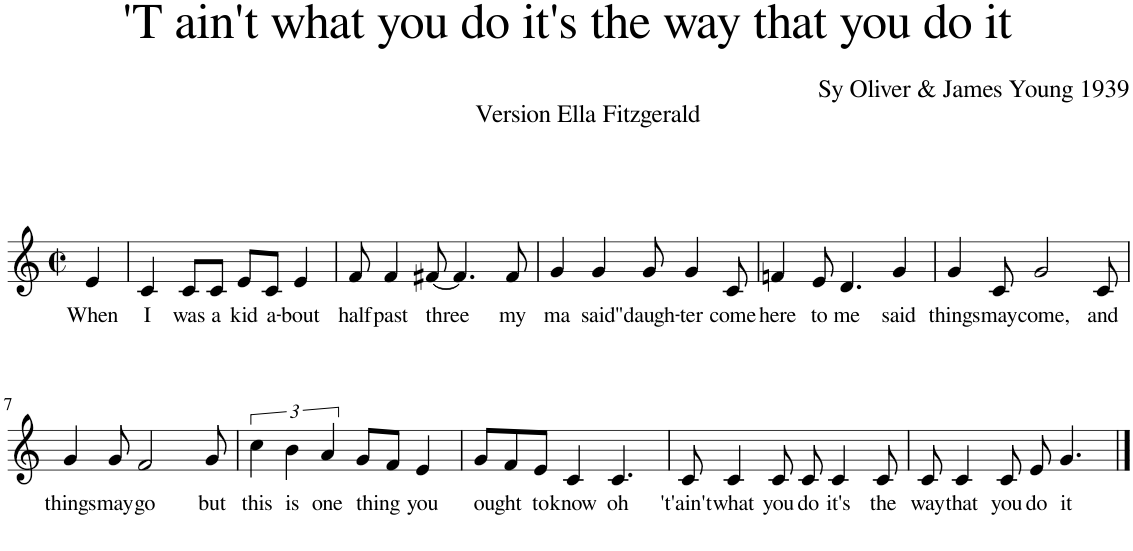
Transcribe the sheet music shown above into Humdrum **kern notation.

**kern	**text
*part1	*part1
*staff1	*staff1
*clefG2	*
*Trd8c14	*
*k[]	*
*M2/2	*
*met(c|)	*
=1	=1
!	!LO:LY:b
4e/	When
=2	=2
!	!LO:LY:b
4c/	I
!	!LO:LY:b
8c/L	was
!	!LO:LY:b
8c/J	a
!	!LO:LY:b
8e/L	kid
!	!LO:LY:b
8c/J	a-
!	!LO:LY:b
4e/	-bout
=3	=3
!	!LO:LY:b
8f/	half
!	!LO:LY:b
4f/	past
!	!LO:LY:b
[8f#X/	three
4.f#/]	.
!	!LO:LY:b
8f#/	my
=4	=4
!	!LO:LY:b
4g/	ma
!	!LO:LY:b
4g/	said
!	!LO:LY:b
8g/	"daugh-
!	!LO:LY:b
4g/	-ter
!	!LO:LY:b
8c/	come
=5	=5
!	!LO:LY:b
4fn/	here
!	!LO:LY:b
8e/	to
!	!LO:LY:b
4.d/	me
!	!LO:LY:b
4g/	said
=6	=6
!	!LO:LY:b
4g/	things
!	!LO:LY:b
8c/	may
!	!LO:LY:b
2g/	come,
!	!LO:LY:b
8c/	and
!!LO:LB:g=z
=7	=7
!	!LO:LY:b
4g/	things
!	!LO:LY:b
8g/	may
!	!LO:LY:b
2f/	go
!	!LO:LY:b
8g/	but
=8	=8
!	!LO:LY:b
6cc\	this
!	!LO:LY:b
6b\	is
!	!LO:LY:b
6a/	one
!	!LO:LY:b
8g/L	thing
8f/J	.
!	!LO:LY:b
4e/	you
=9	=9
!	!LO:LY:b
8g/L	ought-
8f/	.
!	!LO:LY:b
8e/J	-to
!	!LO:LY:b
4c/	know
!	!LO:LY:b
4.c/	oh
=10	=10
!	!LO:LY:b
8c/	't'ain't
!	!LO:LY:b
4c/	what
!	!LO:LY:b
8c/	you
!	!LO:LY:b
8c/	do
!	!LO:LY:b
4c/	it's
!	!LO:LY:b
8c/	the
=11	=11
!	!LO:LY:b
8c/	way
!	!LO:LY:b
4c/	that
!	!LO:LY:b
8c/	you
!	!LO:LY:b
8e/	do
!	!LO:LY:b
4.g/	it
==	==
*-	*-
